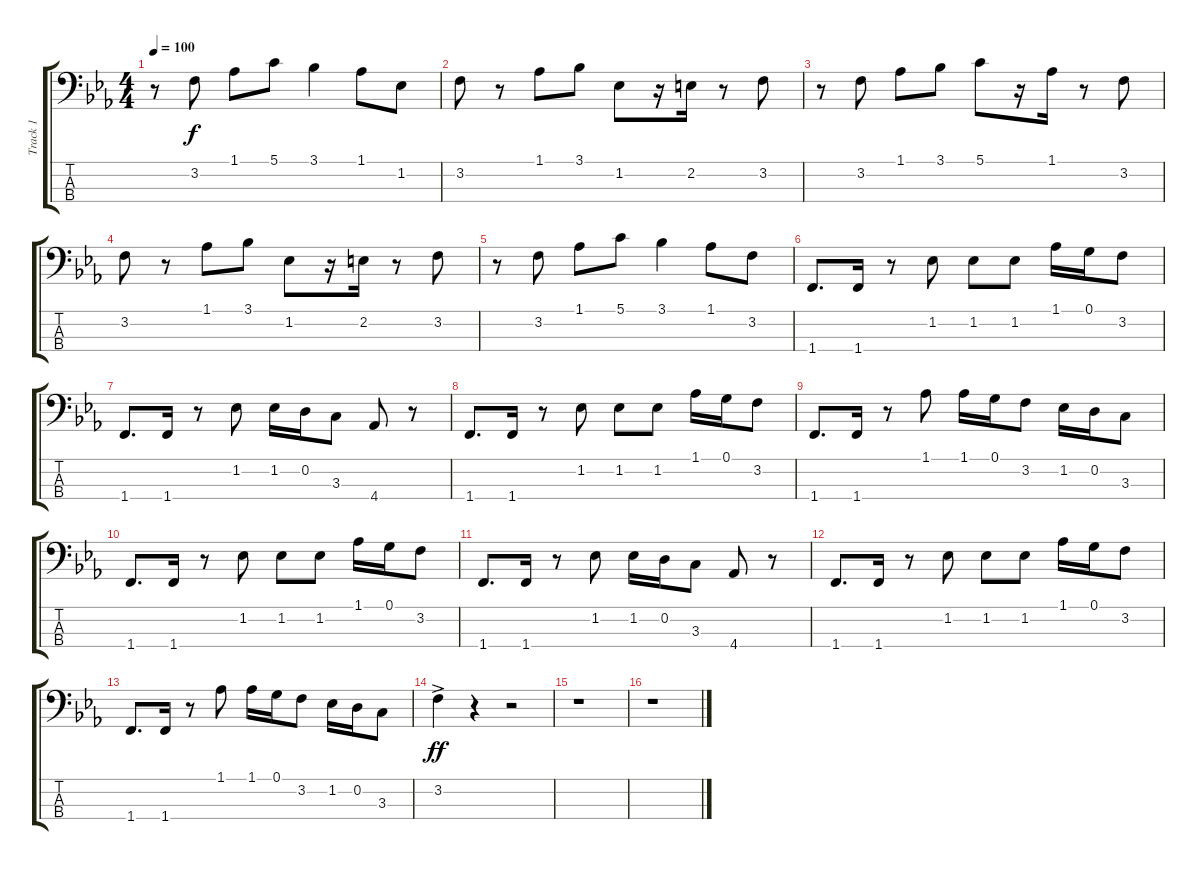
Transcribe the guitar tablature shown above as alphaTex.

\track ("Track 1" "Track 1") {instrument electricbassfinger}
\staff {score tabs}
\tuning (G2 D2 A1 E1) {hide}
\ts (4 4)
\tempo 100
\clef f4
\ks eb
r.8{dy f} 3.2.8 1.1.8 5.1.8 3.1.4 1.1.8 1.2.8 |
3.2.8 r.8 1.1.8 3.1.8 1.2.8 r.16 2.2.16 r.8 3.2.8 |
r.8 3.2.8 1.1.8 3.1.8 5.1.8 r.16 1.1.16 r.8 3.2.8 |
3.2.8 r.8 1.1.8 3.1.8 1.2.8 r.16 2.2.16 r.8 3.2.8 |
r.8 3.2.8 1.1.8 5.1.8 3.1.4 1.1.8 3.2.8 |
1.4.8{d} 1.4.16 r.8 1.2.8 1.2.8 1.2.8 1.1.16 0.1.16 3.2.8 |
1.4.8{d} 1.4.16 r.8 1.2.8 1.2.16 0.2.16 3.3.8 4.4.8 r.8 |
1.4.8{d} 1.4.16 r.8 1.2.8 1.2.8 1.2.8 1.1.16 0.1.16 3.2.8 |
1.4.8{d} 1.4.16 r.8 1.1.8 1.1.16 0.1.16 3.2.8 1.2.16 0.2.16 3.3.8 |
1.4.8{d} 1.4.16 r.8 1.2.8 1.2.8 1.2.8 1.1.16 0.1.16 3.2.8 |
1.4.8{d} 1.4.16 r.8 1.2.8 1.2.16 0.2.16 3.3.8 4.4.8 r.8 |
1.4.8{d} 1.4.16 r.8 1.2.8 1.2.8 1.2.8 1.1.16 0.1.16 3.2.8 |
1.4.8{d} 1.4.16 r.8 1.1.8 1.1.16 0.1.16 3.2.8 1.2.16 0.2.16 3.3.8 |
3.2{ac}.4{dy ff} r.4 r.2 |
r.1 |
r.1
